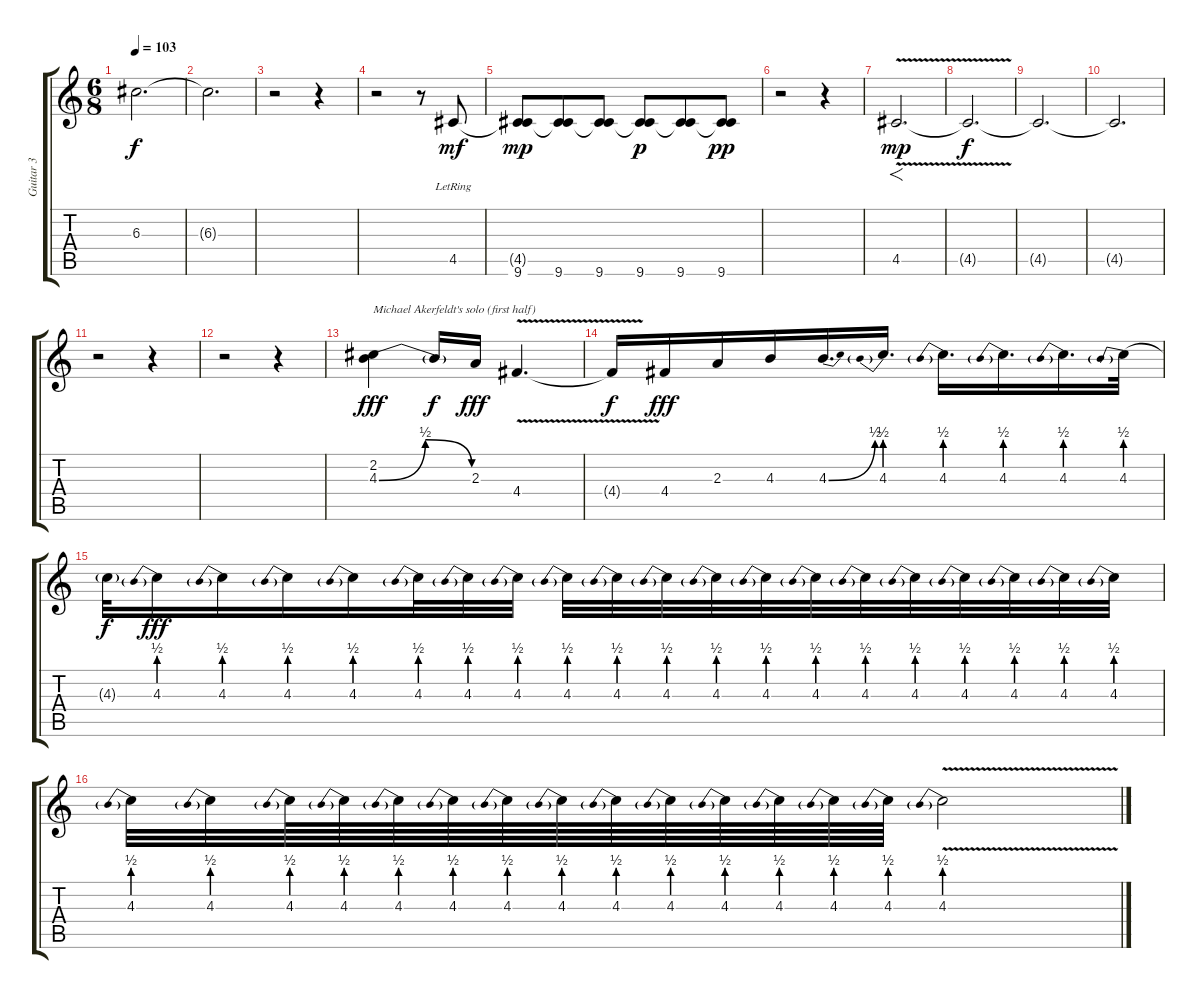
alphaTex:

\track ("Guitar 3" "Guitar 3") {instrument overdrivenguitar}
\staff {score tabs}
\tuning (E4 B3 G3 D3 A2 E2) {hide}
\ts (6 8)
\tempo 103
\clef g2
\ks c
6.3{t}.2{d dy f volume 0} |
6.3{t}.2{d} |
r.2 r.4 |
r.2 r.8 4.5{lr}.8{dy mf volume 16} |
(4.5{t} 9.6).8{dy mp} (4.5{t} 9.6).8 (4.5{t} 9.6).8 (4.5{t} 9.6).8{dy p} (4.5{t} 9.6).8 (4.5{t} 9.6).8{dy pp} |
r.2 r.4 |
4.5{v}.2{f d dy mp} |
4.5{t}.2{d dy f} |
4.5{t}.2{d volume 0} |
4.5{t}.2{d} |
r.2 r.4 |
r.2 r.4 |
(2.2 4.3{be (bendrelease 0 0 16 2 45 2 60 0)}).4{txt "Michael Akerfeldt's solo (first half)" dy fff volume 16 balance 8 instrument overdrivenguitar} 4.3{t}.16{dy f} 2.3.16{dy fff} 4.4{v}.4{d} |
4.4{t}.16{dy f} 4.4.16{dy fff} 2.3.16 4.3.16 4.3{be (bend 0 0 60 2)}.16{d} 4.3{be (prebend 0 2 60 2)}.16{d} 4.3{be (prebend 0 2 60 2)}.16{d} 4.3{be (prebend 0 2 60 2)}.16{d} 4.3{be (prebend 0 2 60 2)}.16{d} 4.3{be (prebend 0 2 60 2)}.32 |
4.3{t}.32{dy f} 4.3{be (prebend 0 2 60 2)}.16{dy fff} 4.3{be (prebend 0 2 60 2)}.16 4.3{be (prebend 0 2 60 2)}.16 4.3{be (prebend 0 2 60 2)}.16 4.3{be (prebend 0 2 60 2)}.32 4.3{be (prebend 0 2 60 2)}.32 4.3{be (prebend 0 2 60 2)}.32 4.3{be (prebend 0 2 60 2)}.32 4.3{be (prebend 0 2 60 2)}.32 4.3{be (prebend 0 2 60 2)}.32 4.3{be (prebend 0 2 60 2)}.32 4.3{be (prebend 0 2 60 2)}.32 4.3{be (prebend 0 2 60 2)}.32 4.3{be (prebend 0 2 60 2)}.32 4.3{be (prebend 0 2 60 2)}.32 4.3{be (prebend 0 2 60 2)}.32 4.3{be (prebend 0 2 60 2)}.32 4.3{be (prebend 0 2 60 2)}.32 4.3{be (prebend 0 2 60 2)}.32 |
4.3{be (prebend 0 2 60 2)}.32 4.3{be (prebend 0 2 60 2)}.32 4.3{be (prebend 0 2 60 2)}.64 4.3{be (prebend 0 2 60 2)}.64 4.3{be (prebend 0 2 60 2)}.64 4.3{be (prebend 0 2 60 2)}.64 4.3{be (prebend 0 2 60 2)}.64 4.3{be (prebend 0 2 60 2)}.64 4.3{be (prebend 0 2 60 2)}.64 4.3{be (prebend 0 2 60 2)}.64 4.3{be (prebend 0 2 60 2)}.64 4.3{be (prebend 0 2 60 2)}.64 4.3{be (prebend 0 2 60 2)}.64 4.3{be (prebend 0 2 60 2)}.64 4.3{be (prebend 0 2 60 2) v}.2
